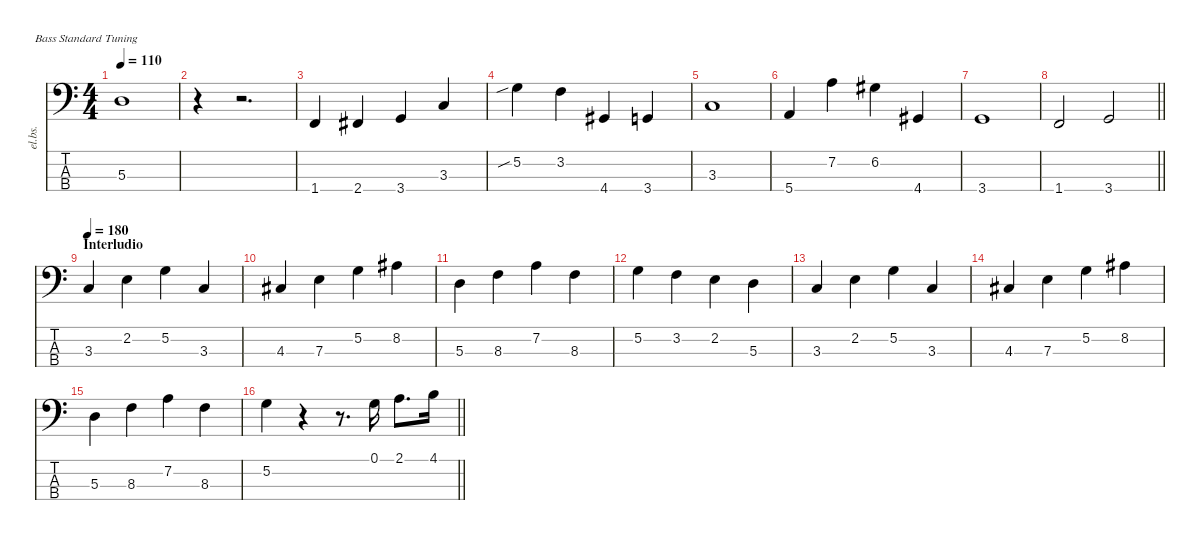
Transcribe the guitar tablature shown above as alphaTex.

\defaultSystemsLayout 4
\hideDynamics
\bracketExtendMode nobrackets
\otherSystemsTrackNameOrientation horizontal
\track ("Bass" "el.bs.") {instrument electricbassfinger}
\staff {score tabs}
\tuning (G2 D2 A1 E1)
\ts (4 4)
\tempo 110
\clef f4
\ks c
5.3.1{dy f} |
r.4 r.2{d} |
1.4.4 2.4{acc #}.4 3.4.4 3.3.4 |
5.2{sib}.4 3.2.4 4.4{acc #}.4 3.4.4 |
3.3.1 |
5.4.4 7.2.4 6.2{acc #}.4 4.4{acc #}.4 |
3.4.1 |
\barLineRight lightlight
1.4.2 3.4.2 |
\section ("" "Interludio")
\tempo 180
3.3.4 2.2.4 5.2.4 3.3.4 |
4.3{acc #}.4 7.3.4 5.2.4 8.2{acc #}.4 |
5.3.4 8.3.4 7.2.4 8.3.4 |
5.2.4 3.2.4 2.2.4 5.3.4 |
3.3.4 2.2.4 5.2.4 3.3.4 |
4.3{acc #}.4 7.3.4 5.2.4 8.2{acc #}.4 |
5.3.4 8.3.4 7.2.4 8.3.4 |
\barLineRight lightlight
5.2.4 r.4 r.8{d} 0.1.16 2.1.8{d} 4.1.16
